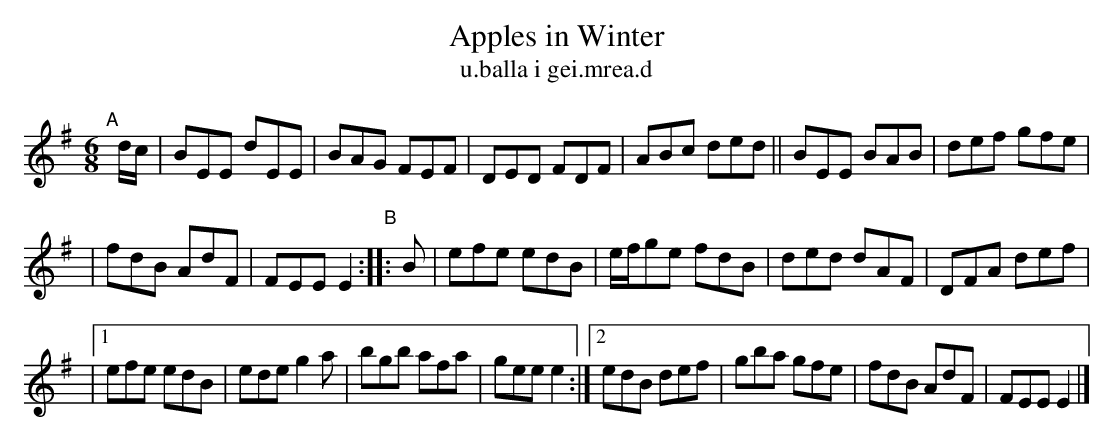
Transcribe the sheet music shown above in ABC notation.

X:1
T: Apples in Winter
T: u\.balla i gei\.mrea\.d
M: 6/8
L: 1/8
K: Em
"^A"[|] d/c/ \
| BEE dEE | BAG FEF | DED FDF | ABc ded || BEE BAB | def gfe |
| fdB AdF | FEE E2 "^B":: B | efe edB | e/f/ge fdB | ded dAF | DFA def |
|[1 efe edB | ede g2a | bgb afa | gee e2 :|[2 edB def | gba gfe | fdB AdF | FEE E2 |]
